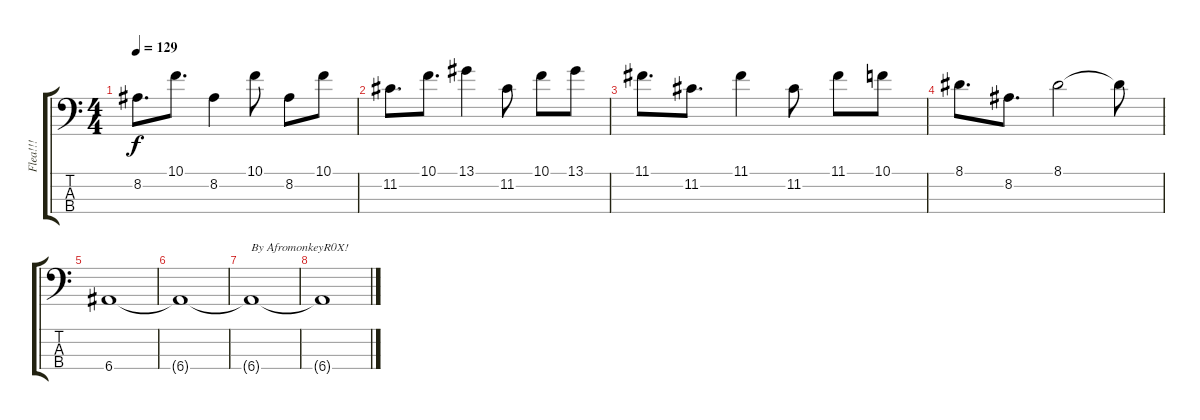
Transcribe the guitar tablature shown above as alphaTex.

\track ("Flea!!!" "Flea!!!") {instrument electricbassfinger}
\staff {score tabs}
\tuning (G2 D2 A1 E1) {hide}
\ts (4 4)
\tempo 129
\clef f4
\ks c
8.2.8{d dy f} 10.1.8{d} 8.2.4 10.1.8 8.2.8 10.1.8 |
11.2.8{d} 10.1.8{d} 13.1.4 11.2.8 10.1.8 13.1.8 |
11.1.8{d} 11.2.8{d} 11.1.4 11.2.8 11.1.8 10.1.8 |
8.1.8{d} 8.2.8{d} 8.1.2 8.1{t}.8 |
6.4.1 |
6.4{t}.1 |
6.4{t}.1{txt "By AfromonkeyR0X!"} |
6.4{t}.1
